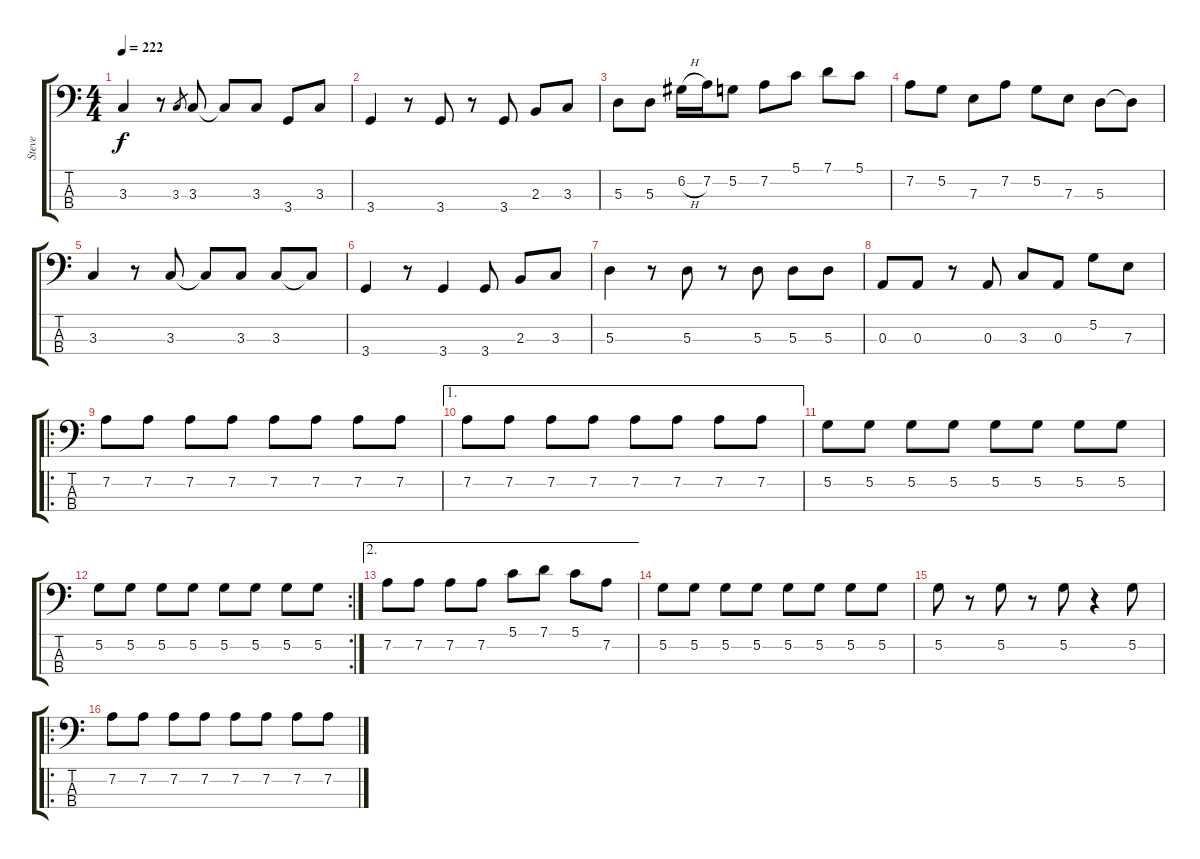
\track ("Steve" "Steve") {instrument electricbassfinger}
\staff {score tabs}
\tuning (G2 D2 A1 E1) {hide}
\ts (4 4)
\tempo 222
\clef f4
\ks c
3.3.4{dy f} r.8 3.3.8{gr} 3.3.8 3.3{t}.8 3.3.8 3.4.8 3.3.8 |
3.4.4 r.8 3.4.8 r.8 3.4.8 2.3.8 3.3.8 |
5.3.8 5.3.8 6.2{h}.16 7.2.16 5.2.8 7.2.8 5.1.8 7.1.8 5.1.8 |
7.2.8 5.2.8 7.3.8 7.2.8 5.2.8 7.3.8 5.3.8 5.3{t}.8 |
3.3.4 r.8 3.3.8 3.3{t}.8 3.3.8 3.3.8 3.3{t}.8 |
3.4.4 r.8 3.4.4 3.4.8 2.3.8 3.3.8 |
5.3.4 r.8 5.3.8 r.8 5.3.8 5.3.8 5.3.8 |
0.3.8 0.3.8 r.8 0.3.8 3.3.8 0.3.8 5.2.8 7.3.8 |
\ro
7.2.8 7.2.8 7.2.8 7.2.8 7.2.8 7.2.8 7.2.8 7.2.8 |
\ae 1
7.2.8 7.2.8 7.2.8 7.2.8 7.2.8 7.2.8 7.2.8 7.2.8 |
5.2.8 5.2.8 5.2.8 5.2.8 5.2.8 5.2.8 5.2.8 5.2.8 |
\rc 2
5.2.8 5.2.8 5.2.8 5.2.8 5.2.8 5.2.8 5.2.8 5.2.8 |
\ae 2
7.2.8 7.2.8 7.2.8 7.2.8 5.1.8 7.1.8 5.1.8 7.2.8 |
5.2.8 5.2.8 5.2.8 5.2.8 5.2.8 5.2.8 5.2.8 5.2.8 |
5.2.8 r.8 5.2.8 r.8 5.2.8 r.4 5.2.8 |
\ro
7.2.8 7.2.8 7.2.8 7.2.8 7.2.8 7.2.8 7.2.8 7.2.8
